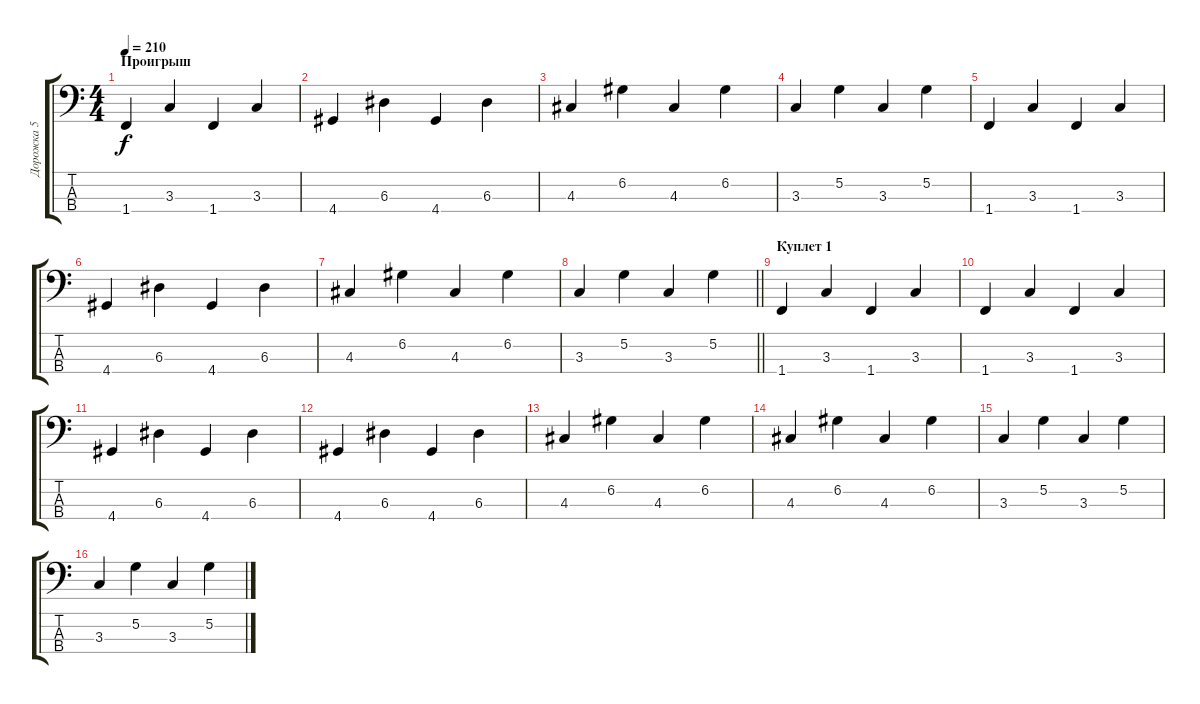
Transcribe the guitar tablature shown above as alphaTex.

\track ("Дорожка 5" "Дорожка 5") {instrument electricbasspick}
\staff {score tabs}
\tuning (G2 D2 A1 E1) {hide}
\ts (4 4)
\section ("" "Проигрыш")
\tempo 210
\clef f4
\ks c
1.4.4{dy f} 3.3.4 1.4.4 3.3.4 |
4.4.4 6.3.4 4.4.4 6.3.4 |
4.3.4 6.2.4 4.3.4 6.2.4 |
3.3.4 5.2.4 3.3.4 5.2.4 |
1.4.4 3.3.4 1.4.4 3.3.4 |
4.4.4 6.3.4 4.4.4 6.3.4 |
4.3.4 6.2.4 4.3.4 6.2.4 |
\barLineRight lightlight
3.3.4 5.2.4 3.3.4 5.2.4 |
\section ("" "Куплет 1")
1.4.4 3.3.4 1.4.4 3.3.4 |
1.4.4 3.3.4 1.4.4 3.3.4 |
4.4.4 6.3.4 4.4.4 6.3.4 |
4.4.4 6.3.4 4.4.4 6.3.4 |
4.3.4 6.2.4 4.3.4 6.2.4 |
4.3.4 6.2.4 4.3.4 6.2.4 |
3.3.4 5.2.4 3.3.4 5.2.4 |
3.3.4 5.2.4 3.3.4 5.2.4
